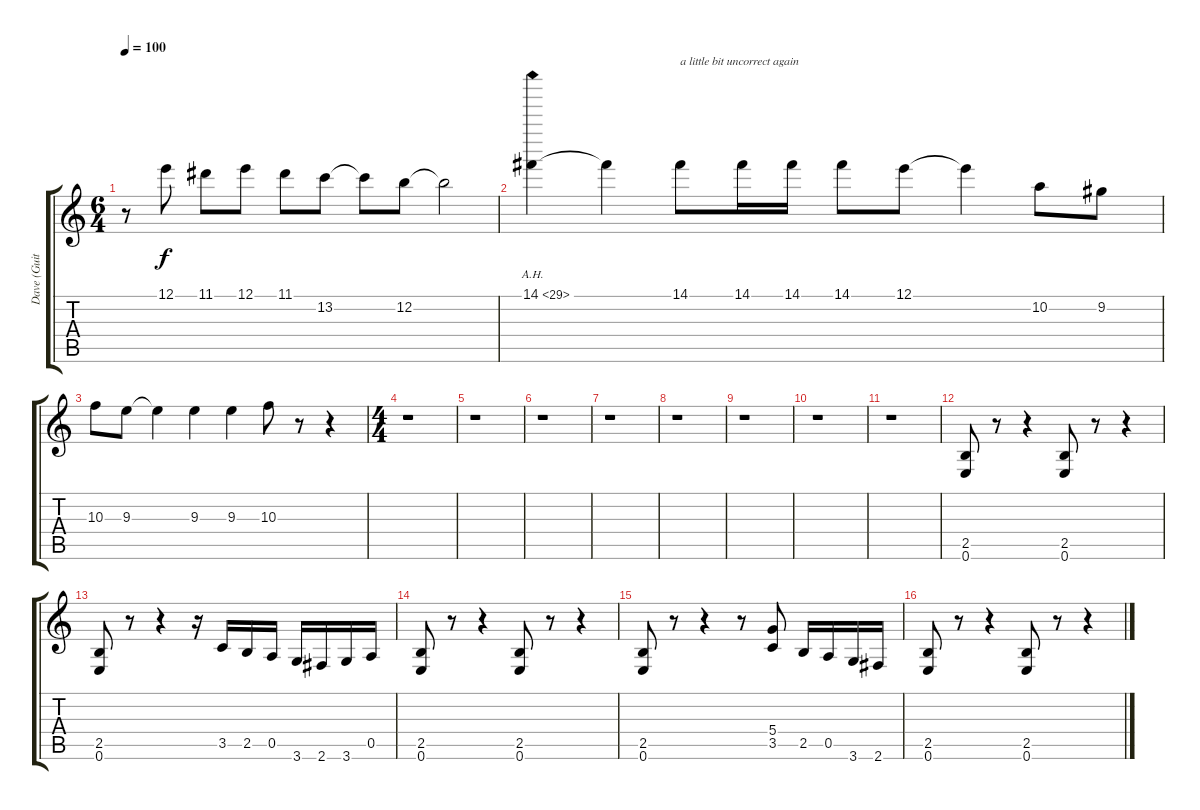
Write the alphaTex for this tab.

\track ("Dave (Guitar) " "Dave (Guit") {instrument distortionguitar}
\staff {score tabs}
\tuning (E4 B3 G3 D3 A2 E2) {hide}
\ts (6 4)
\tempo 100
\clef g2
\ks c
r.8{dy f} 12.1.8 11.1.8 12.1.8 11.1.8 13.2.8 13.2{t}.8 12.2.8 12.2{t}.2 |
14.1{ah 15}.4 14.1{t}.4 14.1.8{txt "a little bit uncorrect again"} 14.1.16 14.1.16 14.1.8 12.1.8 12.1{t}.4 10.2.8 9.2.8 |
10.3.8 9.3.8 9.3{t}.4 9.3.4 9.3.4 10.3.8 r.8 r.4 |
\ts (4 4)
r.1 |
r.1 |
r.1 |
r.1 |
r.1 |
r.1 |
r.1 |
r.1 |
(2.5 0.6).8 r.8 r.4 (2.5 0.6).8 r.8 r.4 |
(2.5 0.6).8 r.8 r.4 r.16 3.5.16 2.5.16 0.5.16 3.6.16 2.6.16 3.6.16 0.5.16 |
(2.5 0.6).8 r.8 r.4 (2.5 0.6).8 r.8 r.4 |
(2.5 0.6).8 r.8 r.4 r.8 (5.4 3.5).8 2.5.16 0.5.16 3.6.16 2.6.16 |
(2.5 0.6).8 r.8 r.4 (2.5 0.6).8 r.8 r.4
